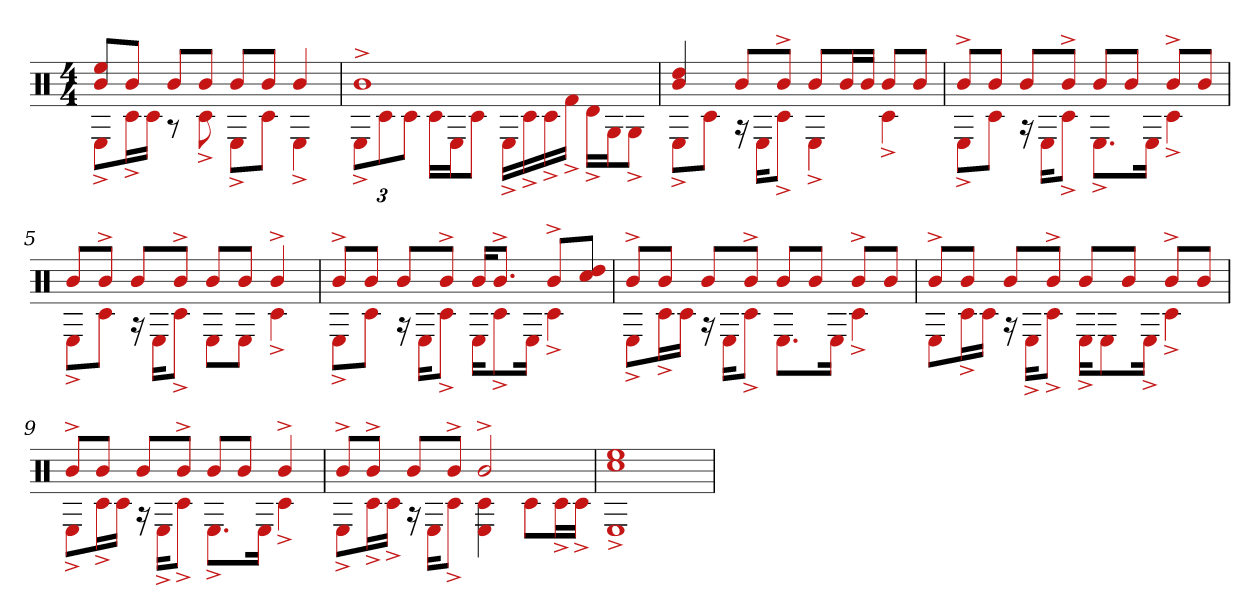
**kern
*part1
*staff1
*clefX
*k[]
*M4/4
=1
*^
8ee 8bL	8E^L
8bJ	16c#^L
.	16c#JJ
8bL	8r
8bJ	8c#^
8bL	8E^L
8bJ	8c#J
4b	4E^
=2	=2
1b^	12E^L
.	12c#
.	12c#J
.	16c#LL
.	16EJ
.	8c#J
.	16E^LL
.	16c#^
.	16c#^
.	16f#^JJ
.	16d^LL
.	16GJ
.	8G^J
=3	=3
4b 4dd	8E^L
.	8c#J
8bL	16r
.	16EKL
8b^J	8c#^J
8bL	4E^
16bL	.
16bJJ	.
8bL	4c#^
8bJ	.
=4	=4
8b^L	8E^L
8bJ	8c#J
8bL	16r
.	16EKL
8b^J	8c#^J
8bL	8.E^L
8bJ	.
.	16EJk
8b^L	4c#^
8bJ	.
=5	=5
8bL	8E^L
8b^J	8c#J
8bL	16r
.	16EKL
8b^J	8c#^J
8bL	8EL
8bJ	8EJ
4b^	4c#^
=6	=6
8b^L	8E^L
8bJ	8c#J
8bL	16r
.	16EKL
8b^J	8c#^J
16bKL	16EKL
8.b^J	8c#^
.	16EJk
8b^L	4c#^
8dd 8cc#J	.
=7	=7
8b^L	8E^L
8bJ	16c#^L
.	16c#JJ
8bL	16r
.	16EKL
8b^J	8c#^J
8bL	8.EL
8bJ	.
.	16EJk
8b^L	4c#^
8bJ	.
=8	=8
8b^L	8EL
8bJ	16c#^L
.	16c#JJ
8bL	16r
.	16E^KL
8b^J	8c#^J
8bL	16E^KL
.	8E
8bJ	.
.	16E^Jk
8b^L	4c#^
8bJ	.
=9	=9
8b^L	8E^L
8bJ	16c#^L
.	16c#JJ
8bL	16r
.	16E^KL
8b^J	8c#^J
8bL	8.E^L
8bJ	.
.	16EJk
4b^	4c#^
=10	=10
8b^L	8E^L
8b^J	16c#^L
.	16c#^JJ
8bL	16r
.	16EKL
8b^J	8c#^J
2b^	4E 4c#
.	8c#L
.	16c#^L
.	16c#^JJ
=11	=11
1ee 1cc#	1E^
*v	*v
=
*-
